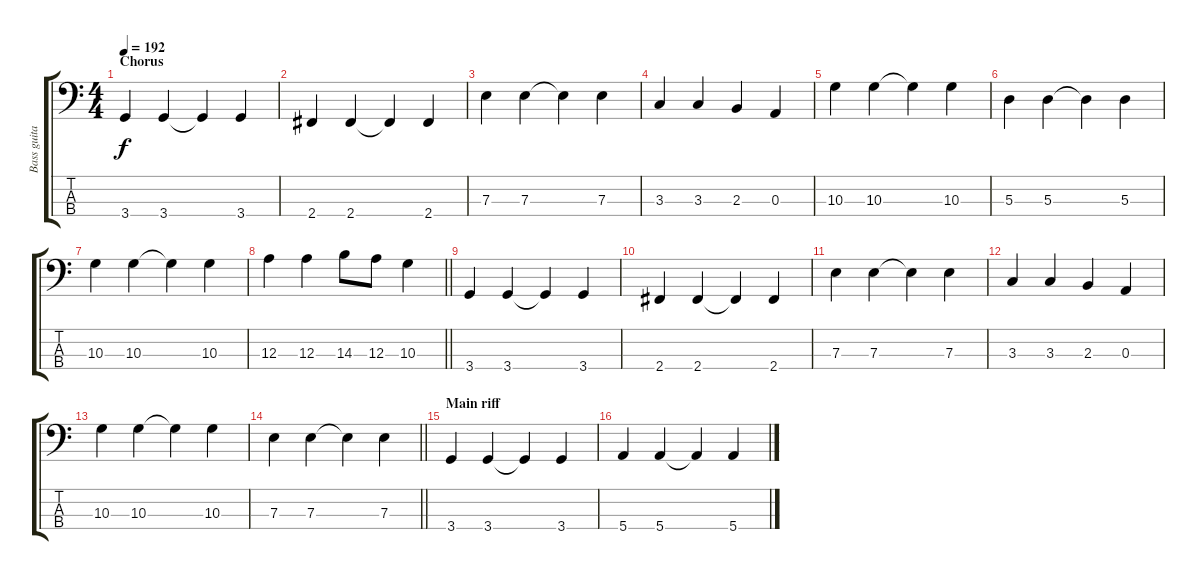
\track ("Bass guitar" "Bass guita") {instrument electricbassfinger}
\staff {score tabs}
\tuning (G2 D2 A1 E1) {hide}
\ts (4 4)
\section ("" "Chorus")
\tempo 192
\clef f4
\ks c
3.4.4{dy f} 3.4.4 3.4{t}.4 3.4.4 |
2.4.4 2.4.4 2.4{t}.4 2.4.4 |
7.3.4 7.3.4 7.3{t}.4 7.3.4 |
3.3.4 3.3.4 2.3.4 0.3.4 |
10.3.4 10.3.4 10.3{t}.4 10.3.4 |
5.3.4 5.3.4 5.3{t}.4 5.3.4 |
10.3.4 10.3.4 10.3{t}.4 10.3.4 |
\barLineRight lightlight
12.3.4 12.3.4 14.3.8 12.3.8 10.3.4 |
3.4.4 3.4.4 3.4{t}.4 3.4.4 |
2.4.4 2.4.4 2.4{t}.4 2.4.4 |
7.3.4 7.3.4 7.3{t}.4 7.3.4 |
3.3.4 3.3.4 2.3.4 0.3.4 |
10.3.4 10.3.4 10.3{t}.4 10.3.4 |
\barLineRight lightlight
7.3.4 7.3.4 7.3{t}.4 7.3.4 |
\section ("" "Main riff")
3.4.4 3.4.4 3.4{t}.4 3.4.4 |
5.4.4 5.4.4 5.4{t}.4 5.4.4
